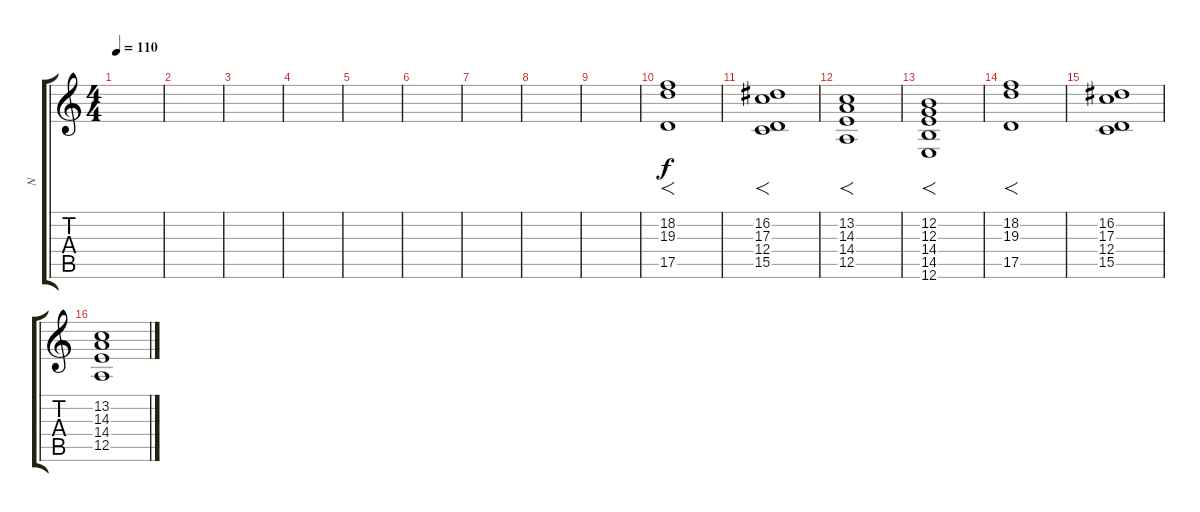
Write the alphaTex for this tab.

\track ("N" "N") {instrument stringensemble1}
\staff {score tabs}
\tuning (E4 B3 G3 D3 A2 E2) {hide}
\ts (4 4)
\tempo 110
\clef g2
\ks c
|
|
|
|
|
|
|
|
|
(18.2 19.3 17.5).1{f} |
(16.2 17.3 12.4 15.5).1{f} |
(13.2 14.3 14.4 12.5).1{f} |
(12.2 12.3 14.4 14.5 12.6).1{f} |
(18.2 19.3 17.5).1{f} |
(16.2 17.3 12.4 15.5).1 |
(13.2 14.3 14.4 12.5).1
